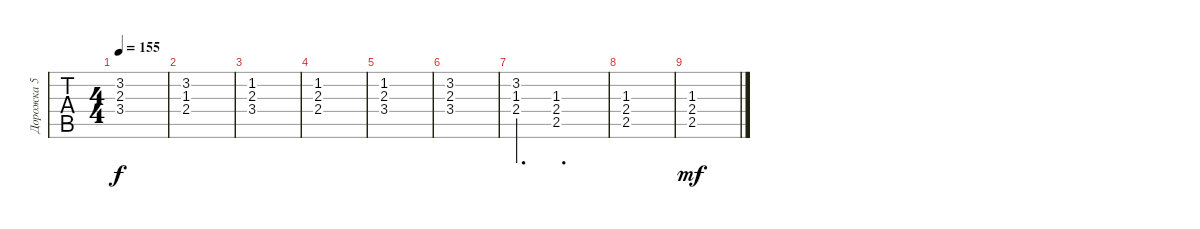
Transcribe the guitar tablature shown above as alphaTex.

\track ("Дорожка 5" "Дорожка 5") {instrument acousticguitarsteel}
\staff {tabs}
\tuning (E4 B3 G3 D3 A2 E2) {hide}
\ts (4 4)
\tempo 155
\clef g2
\ks c
(3.2 2.3 3.4).1{dy f} |
(3.2 1.3 2.4).1 |
(1.2 2.3 3.4).1 |
(1.2 2.3 2.4).1 |
(1.2 2.3 3.4).1 |
(3.2 2.3 3.4).1 |
(3.2 1.3 2.4).4{d} (1.3 2.4 2.5).1{d} |
(1.3 2.4 2.5).1 |
(1.3 2.4 2.5).1{dy mf}
